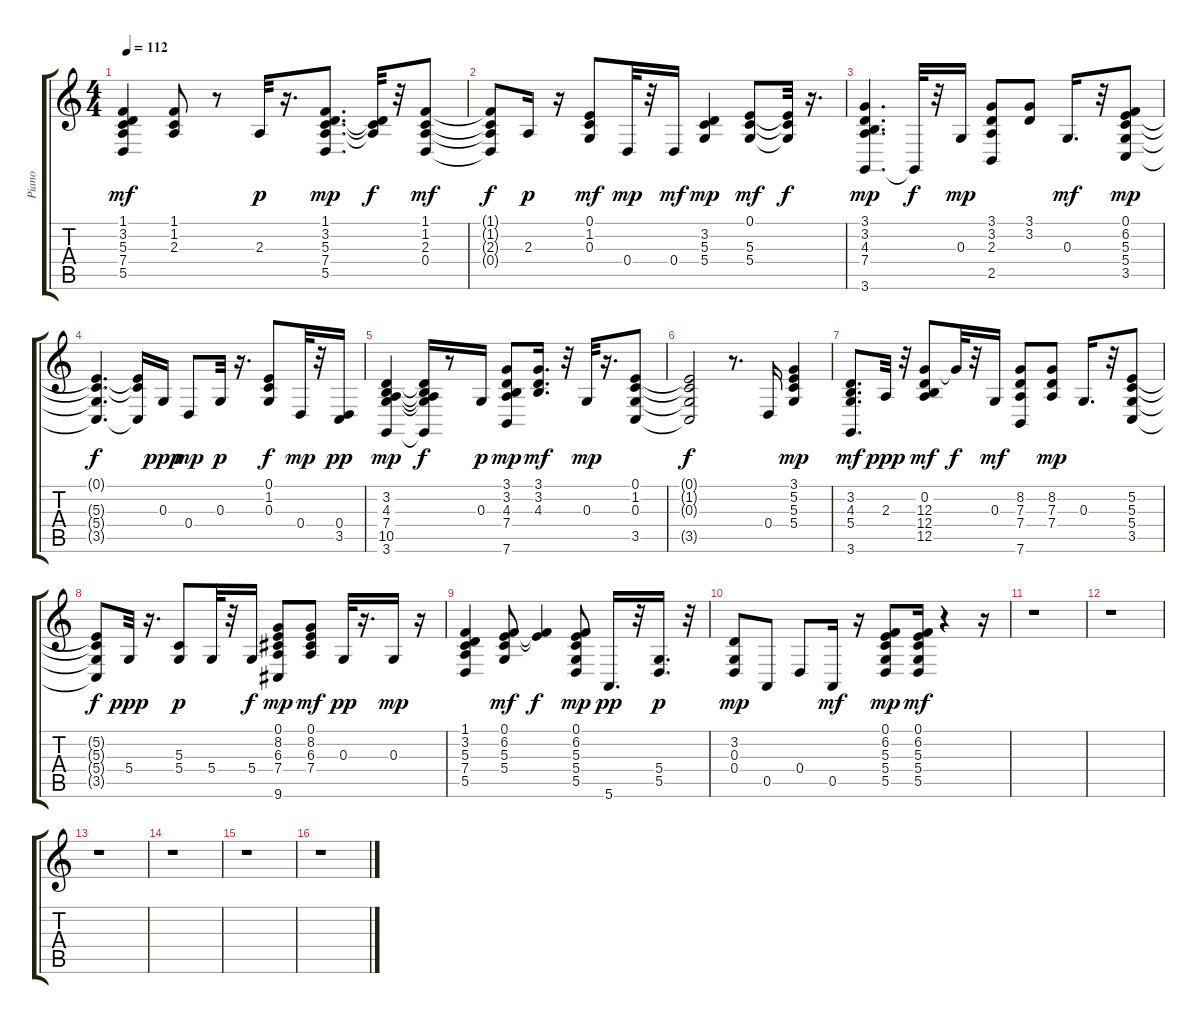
\track ("Piano" "Piano") {instrument electricpiano1}
\staff {score tabs}
\tuning (E4 B3 G3 D3 A2 E2) {hide}
\ts (4 4)
\tempo 112
\clef g2
\ks c
(1.1 3.2 5.3 7.4 5.5).4{dy mf} (1.1 1.2 2.3).8 r.8 2.3.32{dy p} r.16{d} (1.1 3.2 5.3 7.4 5.5).8{d dy mp} (3.2{t} 5.3{t} 7.4{t}).32{dy f} r.32 (1.1 1.2 2.3 0.4).8{dy mf} |
(1.1{t} 1.2{t} 2.3{t} 0.4{t}).8{dy f} 2.3.16{dy p} r.16 (0.1 1.2 0.3).8{dy mf} 0.4.32{dy mp} r.32 0.4.16{dy mf} (3.2 5.3 5.4).4{dy mp} (0.1 5.3 5.4).8{dy mf} (0.1{t} 5.3{t} 5.4{t}).32{dy f} r.16{d} |
(3.1 3.2 4.3 7.4 3.6).4{d dy mp} 3.6{t}.32{dy f} r.32 0.3.16{dy mp} (3.1 3.2 2.3 2.5).8 (3.1 3.2).8 0.3.16{d dy mf} r.32 (0.1 6.2 5.3 5.4 3.5).8{dy mp} |
(0.1{t} 5.3{t} 5.4{t} 3.5{t}).4{d dy f} (0.1{t} 5.3{t} 3.5{t}).16 0.3.16{dy ppp} 0.4.8{dy mp} 0.3.32{dy p} r.16{d} (0.1 1.2 0.3).8{dy f} 0.4.32{dy mp} r.32 (0.4 3.5).16{dy pp} |
(3.2 4.3 7.4 10.5 3.6).4{dy mp} (3.2{t} 4.3{t} 7.4{t} 10.5{t} 3.6{t}).16{dy f} r.8 0.3.16{dy p} (3.1 3.2 4.3 7.4 7.6).8{dy mp} (3.1 3.2 4.3).16{d dy mf} r.32 0.3.32{dy mp} r.16{d} (0.1 1.2 0.3 3.5).8 |
(0.1{t} 1.2{t} 0.3{t} 3.5{t}).2{dy f} r.8{d} 0.4.16 (3.1 5.2 5.3 5.4).4{dy mp} |
(3.2 4.3 5.4 3.6).8{d dy mf} 2.3.32{dy ppp} r.32 (0.2 12.3 12.4 12.5).8{dy mf} 12.3{t}.32{dy f} r.32 0.3.16{dy mf} (8.2 7.3 7.4 7.6).8 (8.2 7.3 7.4).8{dy mp} 0.3.16{d} r.32 (5.2 5.3 5.4 3.5).8 |
(5.2{t} 5.3{t} 5.4{t} 3.5{t}).8{dy f} 5.4.32{dy ppp} r.16{d} (5.3 5.4).8{dy p} 5.4.32 r.32 5.4.16{dy f} (0.1 8.2 6.3 7.4 9.6).8{dy mp} (0.1 8.2 6.3 7.4).8{dy mf} 0.3.32{dy pp} r.16{d} 0.3.16{dy mp} r.16 |
(1.1 3.2 5.3 7.4 5.5).4 (0.1 6.2 5.3 5.4).8{dy mf} (0.1{t} 6.2{t}).4{dy f} (0.1 6.2 5.3 5.4 5.5).8{dy mp} 5.6.16{d dy pp} r.32 (5.4 5.5).16{d dy p} r.32 |
(3.2 0.3 0.4).8{dy mp} 0.5.8 0.4.8 0.5.16{dy mf} r.16 (0.1 6.2 5.3 5.4 5.5).8{dy mp} (0.1 6.2 5.3 5.4 5.5).16{dy mf} r.4 r.16 |
r.1 |
r.1 |
r.1 |
r.1 |
r.1 |
r.1
